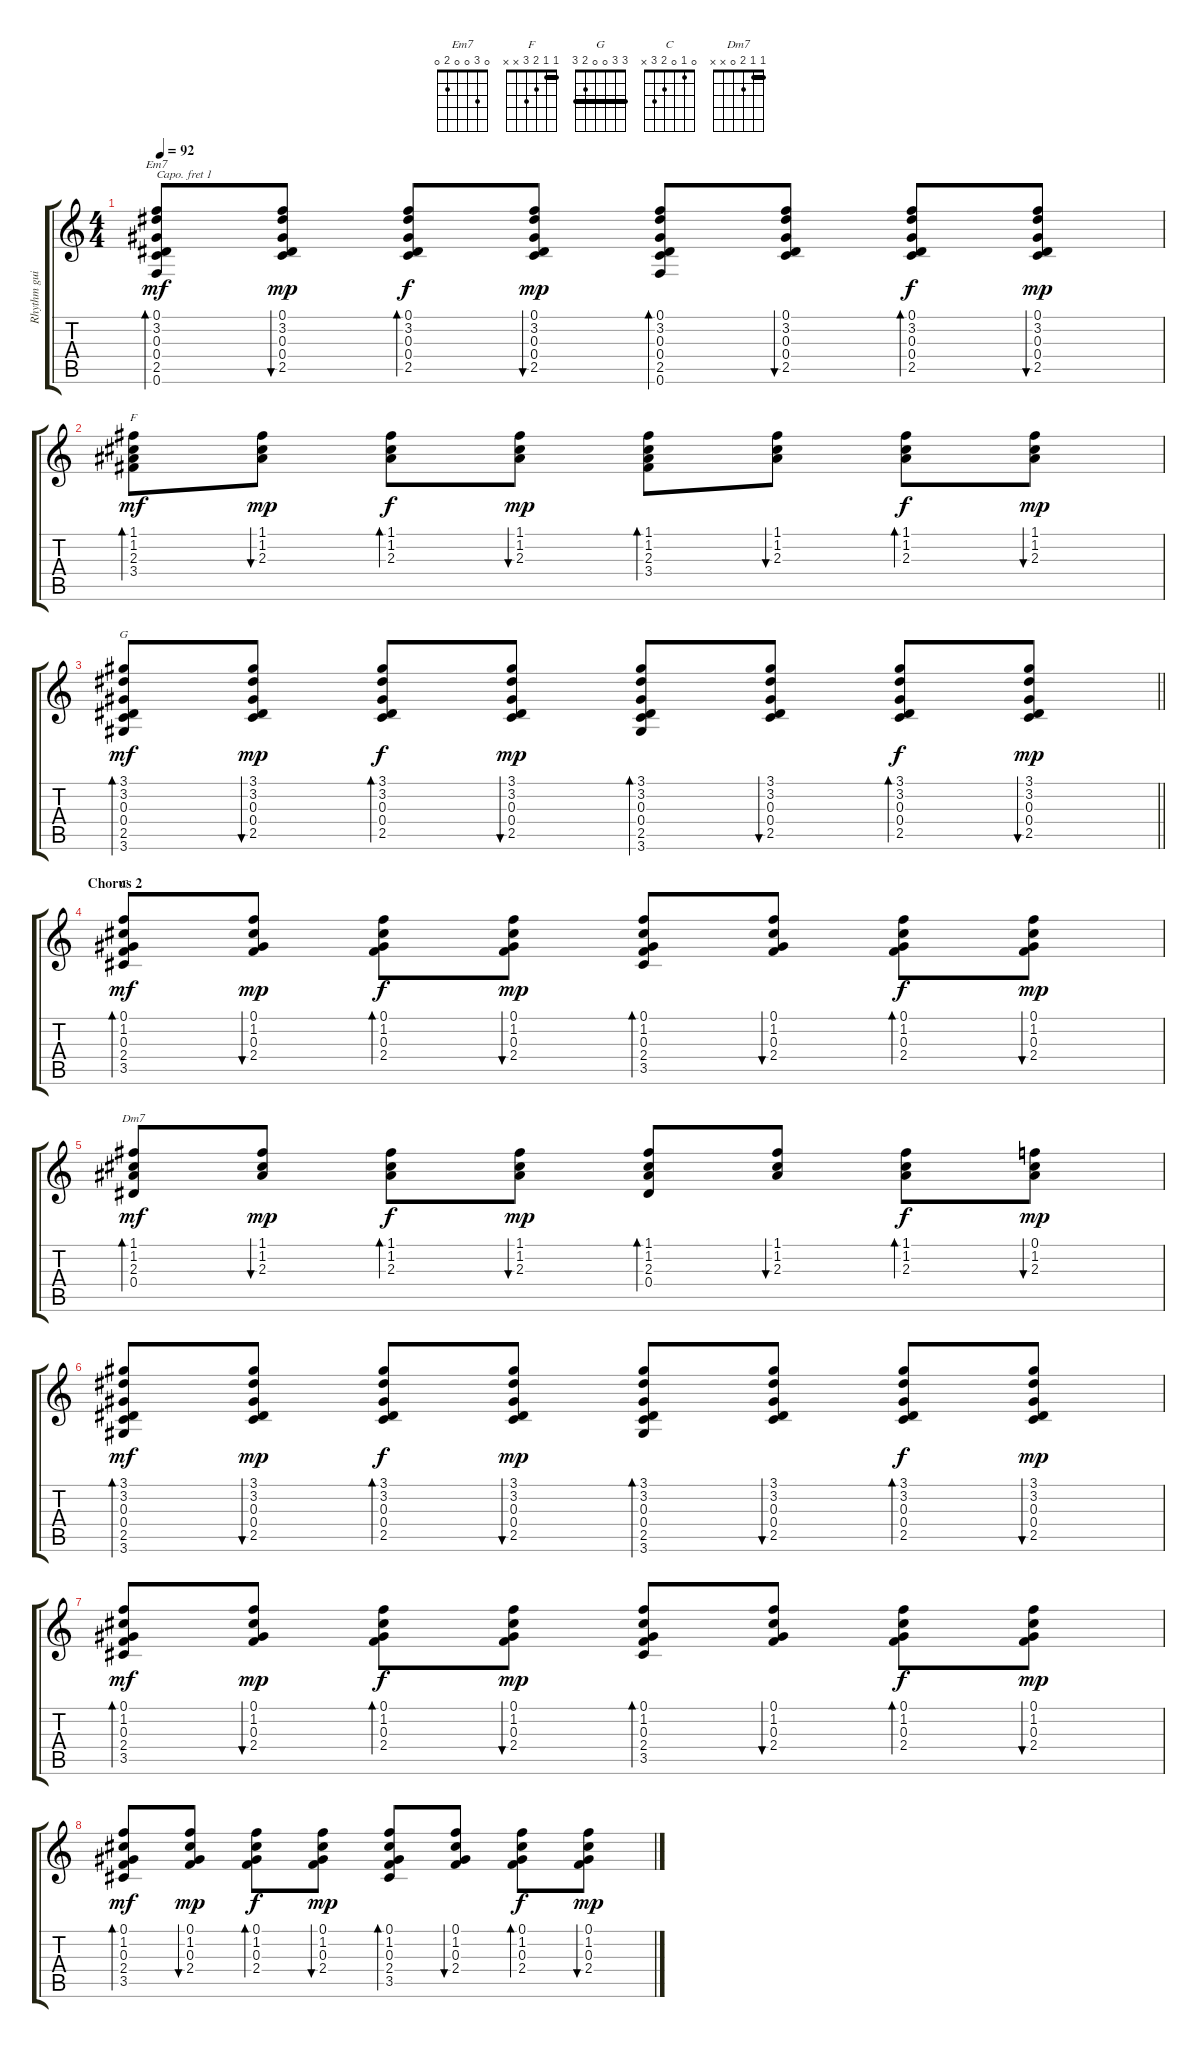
\track ("Rhythm guitar (Capo I)" "Rhythm gui") {instrument acousticguitarsteel}
\staff {score tabs}
\capo 1
\tuning (E4 B3 G3 D3 A2 E2) {hide}
\chord ("Em7" 0 3 0 0 2 0)
\chord ("F" 1 1 2 3 x x) {barre 1}
\chord ("G" 3 3 0 0 2 3) {barre 3}
\chord ("C" 0 1 0 2 3 x)
\chord ("Dm7" 1 1 2 0 x x) {barre 1}
\ts (4 4)
\tempo 92
\clef g2
\ks c
(0.1 3.2 0.3 0.4 2.5 0.6).8{bd 30 ch "Em7" dy mf} (0.1 3.2 0.3 0.4 2.5).8{bu 30 dy mp} (0.1 3.2 0.3 0.4 2.5).8{bd 30 dy f} (0.1 3.2 0.3 0.4 2.5).8{bu 30 dy mp} (0.1 3.2 0.3 0.4 2.5 0.6).8{bd 30} (0.1 3.2 0.3 0.4 2.5).8{bu 30} (0.1 3.2 0.3 0.4 2.5).8{bd 30 dy f} (0.1 3.2 0.3 0.4 2.5).8{bu 30 dy mp} |
(1.1 1.2 2.3 3.4).8{bd 30 ch "F" dy mf} (1.1 1.2 2.3).8{bu 30 dy mp} (1.1 1.2 2.3).8{bd 30 dy f} (1.1 1.2 2.3).8{bu 30 dy mp} (1.1 1.2 2.3 3.4).8{bd 30} (1.1 1.2 2.3).8{bu 30} (1.1 1.2 2.3).8{bd 30 dy f} (1.1 1.2 2.3).8{bu 30 dy mp} |
\barLineRight lightlight
(3.1 3.2 0.3 0.4 2.5 3.6).8{bd 30 ch "G" dy mf} (3.1 3.2 0.3 0.4 2.5).8{bu 30 dy mp} (3.1 3.2 0.3 0.4 2.5).8{bd 30 dy f} (3.1 3.2 0.3 0.4 2.5).8{bu 30 dy mp} (3.1 3.2 0.3 0.4 2.5 3.6).8{bd 30} (3.1 3.2 0.3 0.4 2.5).8{bu 30} (3.1 3.2 0.3 0.4 2.5).8{bd 30 dy f} (3.1 3.2 0.3 0.4 2.5).8{bu 30 dy mp} |
\section ("" "Chorus 2")
(0.1 1.2 0.3 2.4 3.5).8{bd 30 ch "C" dy mf} (0.1 1.2 0.3 2.4).8{bu 30 dy mp} (0.1 1.2 0.3 2.4).8{bd 30 dy f} (0.1 1.2 0.3 2.4).8{bu 30 dy mp} (0.1 1.2 0.3 2.4 3.5).8{bd 30} (0.1 1.2 0.3 2.4).8{bu 30} (0.1 1.2 0.3 2.4).8{bd 30 dy f} (0.1 1.2 0.3 2.4).8{bu 30 dy mp} |
(1.1 1.2 2.3 0.4).8{bd 30 ch "Dm7" dy mf} (1.1 1.2 2.3).8{bu 30 dy mp} (1.1 1.2 2.3).8{bd 30 dy f} (1.1 1.2 2.3).8{bu 30 dy mp} (1.1 1.2 2.3 0.4).8{bd 30} (1.1 1.2 2.3).8{bu 30} (1.1 1.2 2.3).8{bd 30 dy f} (0.1 1.2 2.3).8{bu 30 dy mp} |
(3.1 3.2 0.3 0.4 2.5 3.6).8{bd 30 dy mf} (3.1 3.2 0.3 0.4 2.5).8{bu 30 dy mp} (3.1 3.2 0.3 0.4 2.5).8{bd 30 dy f} (3.1 3.2 0.3 0.4 2.5).8{bu 30 dy mp} (3.1 3.2 0.3 0.4 2.5 3.6).8{bd 30} (3.1 3.2 0.3 0.4 2.5).8{bu 30} (3.1 3.2 0.3 0.4 2.5).8{bd 30 dy f} (3.1 3.2 0.3 0.4 2.5).8{bu 30 dy mp} |
(0.1 1.2 0.3 2.4 3.5).8{bd 30 dy mf} (0.1 1.2 0.3 2.4).8{bu 30 dy mp} (0.1 1.2 0.3 2.4).8{bd 30 dy f} (0.1 1.2 0.3 2.4).8{bu 30 dy mp} (0.1 1.2 0.3 2.4 3.5).8{bd 30} (0.1 1.2 0.3 2.4).8{bu 30} (0.1 1.2 0.3 2.4).8{bd 30 dy f} (0.1 1.2 0.3 2.4).8{bu 30 dy mp} |
(0.1 1.2 0.3 2.4 3.5).8{bd 30 dy mf} (0.1 1.2 0.3 2.4).8{bu 30 dy mp} (0.1 1.2 0.3 2.4).8{bd 30 dy f} (0.1 1.2 0.3 2.4).8{bu 30 dy mp} (0.1 1.2 0.3 2.4 3.5).8{bd 30} (0.1 1.2 0.3 2.4).8{bu 30} (0.1 1.2 0.3 2.4).8{bd 30 dy f} (0.1 1.2 0.3 2.4).8{bu 30 dy mp}
